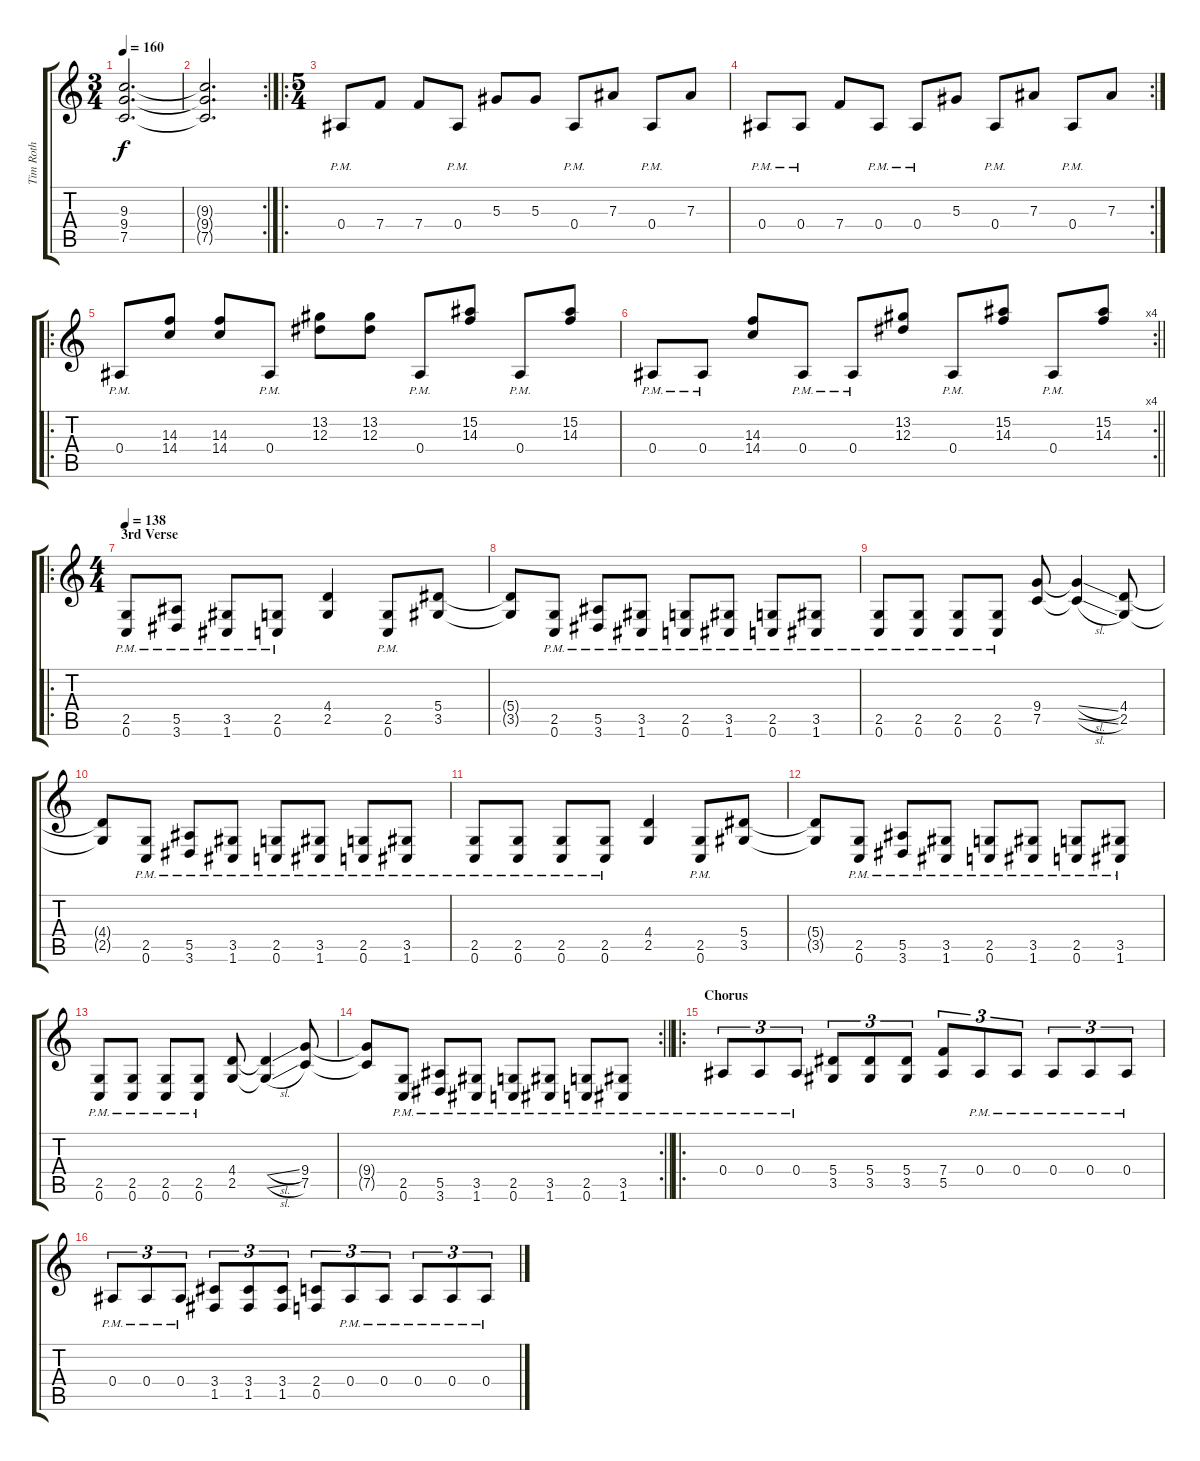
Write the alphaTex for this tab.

\track ("Tim Roth" "Tim Roth") {instrument distortionguitar}
\staff {score tabs}
\tuning (C4 G3 Eb3 Bb2 F2 C2) {hide}
\ts (3 4)
\tempo 160
\clef g2
\ks c
(9.3 9.4 7.5).2{d dy f} |
\rc 2
(9.3{t} 9.4{t} 7.5{t}).2{d} |
\ro
\ts (5 4)
0.4{pm}.8 7.4.8 7.4.8 0.4{pm}.8 5.3.8 5.3.8 0.4{pm}.8 7.3.8 0.4{pm}.8 7.3.8 |
\rc 2
0.4{pm}.8 0.4{pm}.8 7.4.8 0.4{pm}.8 0.4{pm}.8 5.3.8 0.4{pm}.8 7.3.8 0.4{pm}.8 7.3.8 |
\ro
0.4{pm}.8 (14.3 14.4).8 (14.3 14.4).8 0.4{pm}.8 (13.2 12.3).8 (13.2 12.3).8 0.4{pm}.8 (15.2 14.3).8 0.4{pm}.8 (15.2 14.3).8 |
\rc 4
\barLineRight lightlight
0.4{pm}.8 0.4{pm}.8 (14.3 14.4).8 0.4{pm}.8 0.4{pm}.8 (13.2 12.3).8 0.4{pm}.8 (15.2 14.3).8 0.4{pm}.8 (15.2 14.3).8 |
\ro
\ts (4 4)
\section ("" "3rd Verse")
\tempo 138
(2.5{pm} 0.6{pm}).8 (5.5{pm} 3.6{pm}).8 (3.5{pm} 1.6{pm}).8 (2.5{pm} 0.6{pm}).8 (4.4 2.5).4 (2.5{pm} 0.6{pm}).8 (5.4 3.5).8 |
(5.4{t} 3.5{t}).8 (2.5{pm} 0.6{pm}).8 (5.5{pm} 3.6{pm}).8 (3.5{pm} 1.6{pm}).8 (2.5{pm} 0.6{pm}).8 (3.5{pm} 1.6{pm}).8 (2.5{pm} 0.6{pm}).8 (3.5{pm} 1.6{pm}).8 |
(2.5{pm} 0.6{pm}).8 (2.5{pm} 0.6{pm}).8 (2.5{pm} 0.6{pm}).8 (2.5{pm} 0.6{pm}).8 (9.4 7.5).8 (9.4{sl t} 7.5{sl t}).4 (4.4 2.5).8 |
(4.4{t} 2.5{t}).8 (2.5{pm} 0.6{pm}).8 (5.5{pm} 3.6{pm}).8 (3.5{pm} 1.6{pm}).8 (2.5{pm} 0.6{pm}).8 (3.5{pm} 1.6{pm}).8 (2.5{pm} 0.6{pm}).8 (3.5{pm} 1.6{pm}).8 |
(2.5{pm} 0.6{pm}).8 (2.5{pm} 0.6{pm}).8 (2.5{pm} 0.6{pm}).8 (2.5{pm} 0.6{pm}).8 (4.4 2.5).4 (2.5{pm} 0.6{pm}).8 (5.4 3.5).8 |
(5.4{t} 3.5{t}).8 (2.5{pm} 0.6{pm}).8 (5.5{pm} 3.6{pm}).8 (3.5{pm} 1.6{pm}).8 (2.5{pm} 0.6{pm}).8 (3.5{pm} 1.6{pm}).8 (2.5{pm} 0.6{pm}).8 (3.5{pm} 1.6{pm}).8 |
(2.5{pm} 0.6{pm}).8 (2.5{pm} 0.6{pm}).8 (2.5{pm} 0.6{pm}).8 (2.5{pm} 0.6{pm}).8 (4.4 2.5).8 (4.4{sl t} 2.5{sl t}).4 (9.4 7.5).8 |
\rc 2
\barLineRight lightlight
(9.4{t} 7.5{t}).8 (2.5{pm} 0.6{pm}).8 (5.5{pm} 3.6{pm}).8 (3.5{pm} 1.6{pm}).8 (2.5{pm} 0.6{pm}).8 (3.5{pm} 1.6{pm}).8 (2.5{pm} 0.6{pm}).8 (3.5{pm} 1.6{pm}).8 |
\ro
\section ("" "Chorus")
0.4{pm}.8{tu (3 2)} 0.4{pm}.8{tu (3 2)} 0.4{pm}.8{tu (3 2)} (5.4 3.5).8{tu (3 2)} (5.4 3.5).8{tu (3 2)} (5.4 3.5).8{tu (3 2)} (7.4 5.5).8{tu (3 2)} 0.4{pm}.8{tu (3 2)} 0.4{pm}.8{tu (3 2)} 0.4{pm}.8{tu (3 2)} 0.4{pm}.8{tu (3 2)} 0.4{pm}.8{tu (3 2)} |
0.4{pm}.8{tu (3 2)} 0.4{pm}.8{tu (3 2)} 0.4{pm}.8{tu (3 2)} (3.4 1.5).8{tu (3 2)} (3.4 1.5).8{tu (3 2)} (3.4 1.5).8{tu (3 2)} (2.4 0.5).8{tu (3 2)} 0.4{pm}.8{tu (3 2)} 0.4{pm}.8{tu (3 2)} 0.4{pm}.8{tu (3 2)} 0.4{pm}.8{tu (3 2)} 0.4{pm}.8{tu (3 2)}
